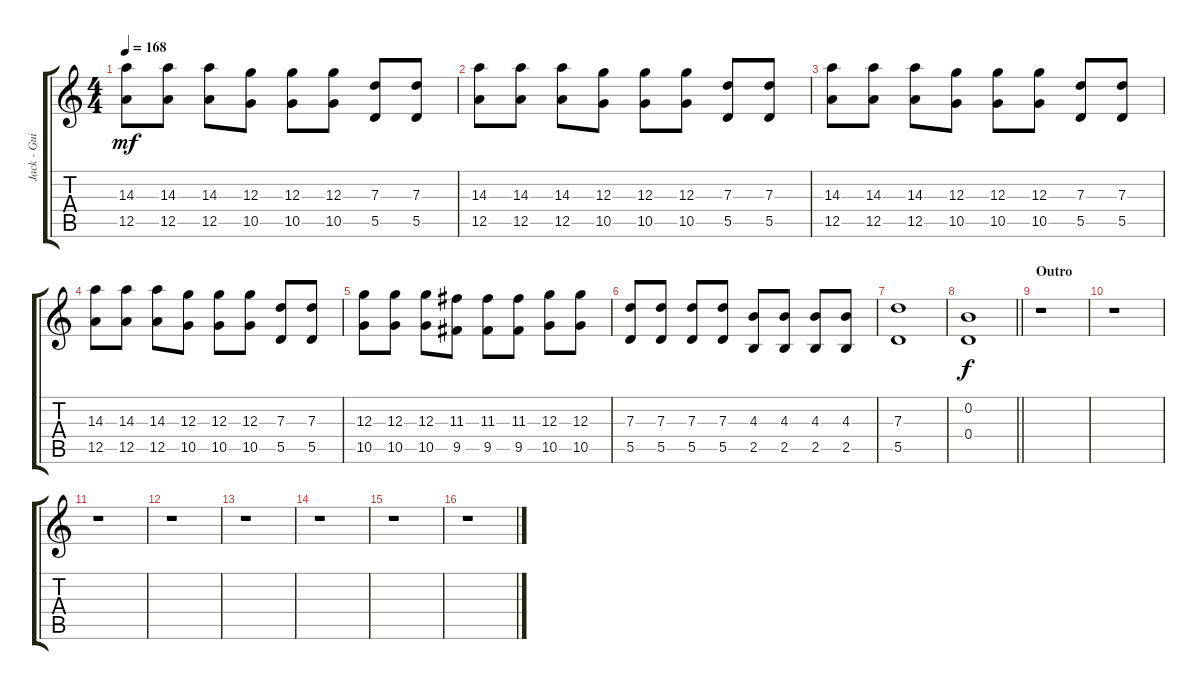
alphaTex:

\track ("Jack - Guitar" "Jack - Gui") {instrument electricguitarjazz}
\staff {score tabs}
\tuning (E4 B3 G3 D3 A2 E2) {hide}
\ts (4 4)
\tempo 168
\clef g2
\ks c
(14.3 12.5).8{dy mf} (14.3 12.5).8 (14.3 12.5).8 (12.3 10.5).8 (12.3 10.5).8 (12.3 10.5).8 (7.3 5.5).8 (7.3 5.5).8 |
(14.3 12.5).8 (14.3 12.5).8 (14.3 12.5).8 (12.3 10.5).8 (12.3 10.5).8 (12.3 10.5).8 (7.3 5.5).8 (7.3 5.5).8 |
(14.3 12.5).8 (14.3 12.5).8 (14.3 12.5).8 (12.3 10.5).8 (12.3 10.5).8 (12.3 10.5).8 (7.3 5.5).8 (7.3 5.5).8 |
(14.3 12.5).8 (14.3 12.5).8 (14.3 12.5).8 (12.3 10.5).8 (12.3 10.5).8 (12.3 10.5).8 (7.3 5.5).8 (7.3 5.5).8 |
(12.3 10.5).8 (12.3 10.5).8 (12.3 10.5).8 (11.3 9.5).8 (11.3 9.5).8 (11.3 9.5).8 (12.3 10.5).8 (12.3 10.5).8 |
(7.3 5.5).8 (7.3 5.5).8 (7.3 5.5).8 (7.3 5.5).8 (4.3 2.5).8 (4.3 2.5).8 (4.3 2.5).8 (4.3 2.5).8 |
(7.3 5.5).1 |
\barLineRight lightlight
(0.2 0.4).1{dy f} |
\section ("" "Outro")
r.1 |
r.1 |
r.1 |
r.1 |
r.1 |
r.1 |
r.1 |
r.1
